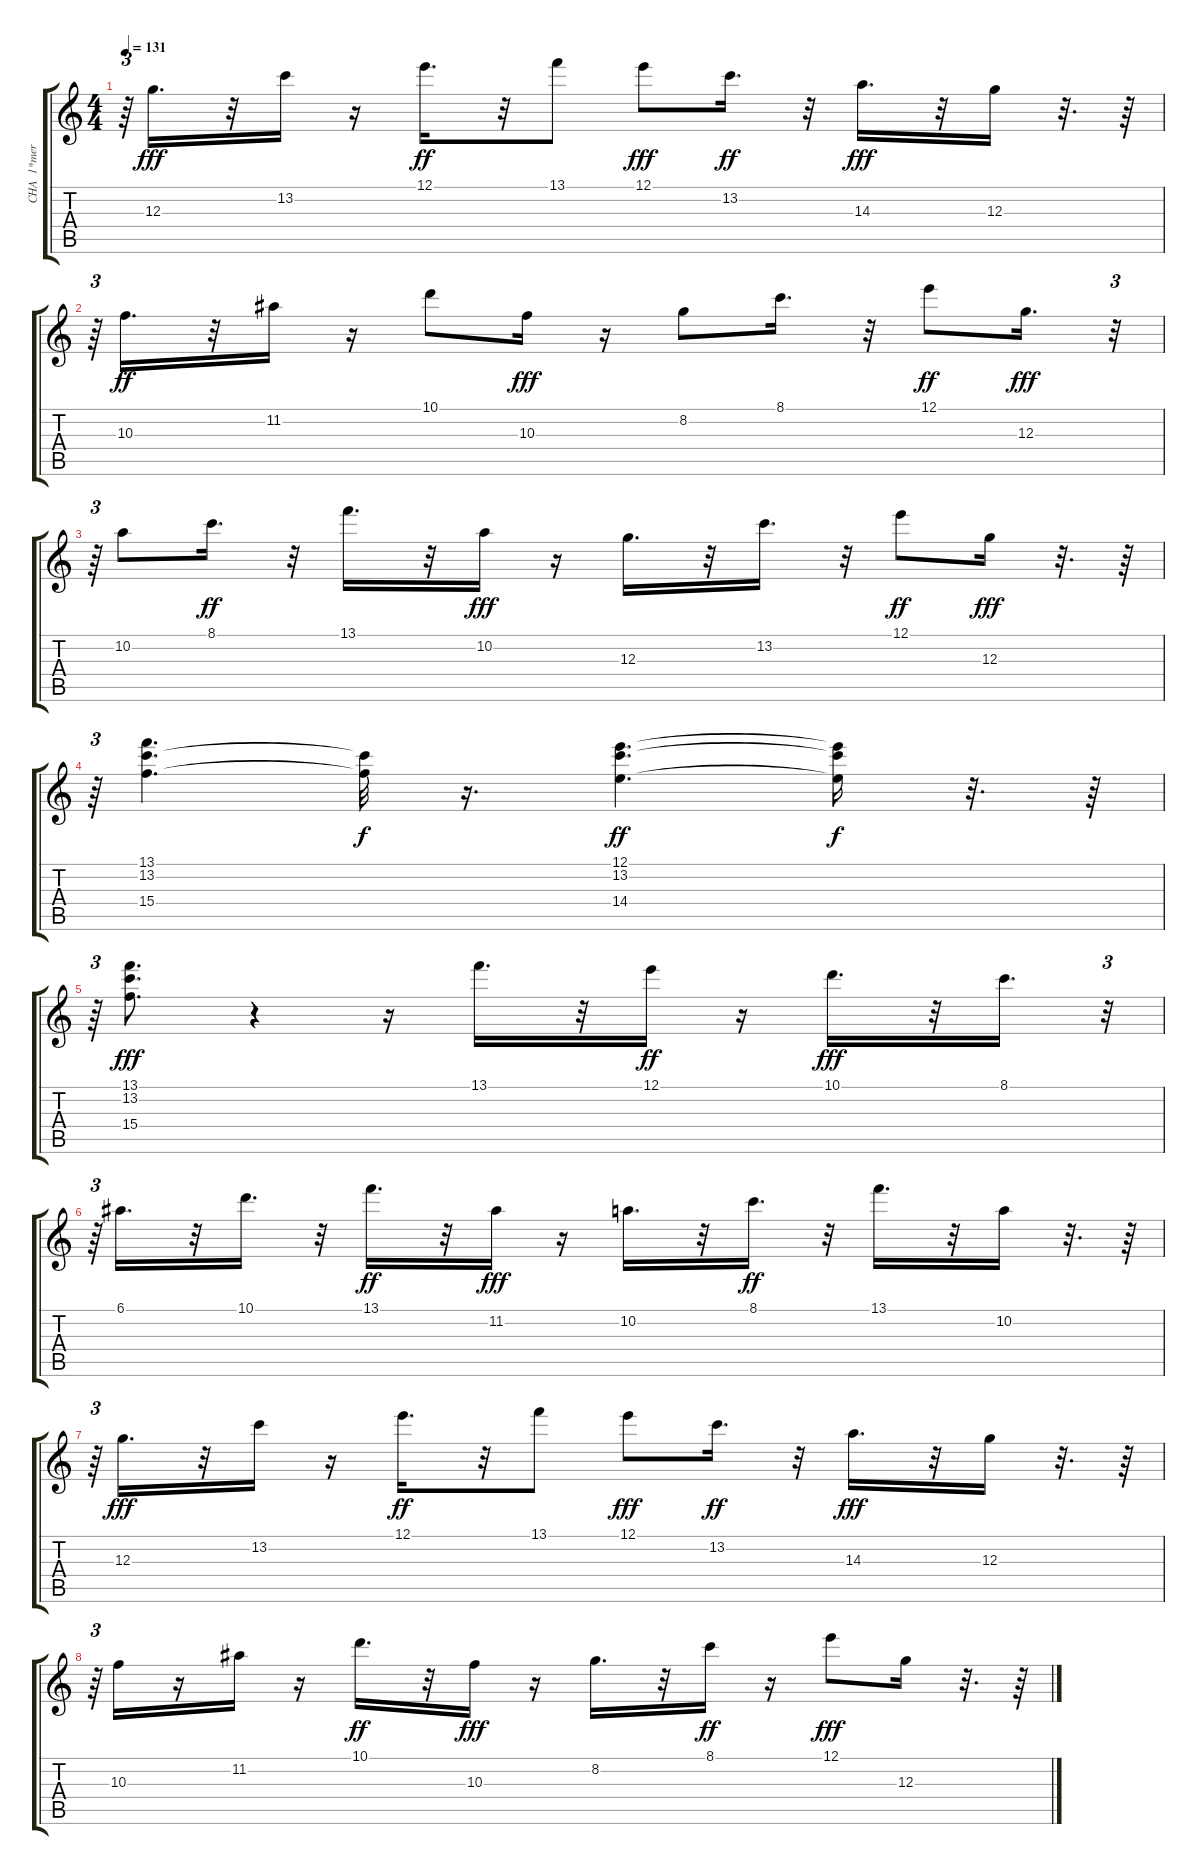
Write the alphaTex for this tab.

\track ("CHA  1*merged" "CHA  1*mer") {instrument acousticguitarsteel}
\staff {score tabs}
\tuning (E4 B3 G3 D3 A2 E2) {hide}
\ts (4 4)
\tempo 131
\clef g2
\ks c
r.64{tu (3 2) dy ff} 12.3.16{d dy fff} r.32 13.2.16 r.16 12.1.16{d dy ff} r.32 13.1.8 12.1.8{dy fff} 13.2.16{d dy ff} r.32 14.3.16{d dy fff} r.32 12.3.16 r.32{d} r.64 |
r.64{tu (3 2)} 10.3.16{d dy ff} r.32 11.2.16 r.16 10.1.8 10.3.16{dy fff} r.16 8.2.8 8.1.16{d} r.32 12.1.8{dy ff} 12.3.16{d dy fff} r.32{tu (3 2)} |
r.64{tu (3 2)} 10.2.8 8.1.16{d dy ff} r.32 13.1.16{d} r.32 10.2.16{dy fff} r.16 12.3.16{d} r.32 13.2.16{d} r.32 12.1.8{dy ff} 12.3.16{dy fff} r.32{d} r.64 |
r.64{tu (3 2)} (13.1 13.2 15.4).4{d} (13.2{t} 15.4{t}).32{dy f} r.16{d} (12.1 13.2 14.4).4{d dy ff} (12.1{t} 13.2{t} 14.4{t}).16{dy f} r.32{d} r.64 |
r.64{tu (3 2)} (13.1 13.2 15.4).8{d dy fff} r.4 r.16 13.1.16{d} r.32 12.1.16{dy ff} r.16 10.1.16{d dy fff} r.32 8.1.16{d} r.32{tu (3 2)} |
r.64{tu (3 2)} 6.1.16{d} r.32 10.1.16{d} r.32 13.1.16{d dy ff} r.32 11.2.16{dy fff} r.16 10.2.16{d} r.32 8.1.16{d dy ff} r.32 13.1.16{d} r.32 10.2.16 r.32{d} r.64 |
r.64{tu (3 2)} 12.3.16{d dy fff} r.32 13.2.16 r.16 12.1.16{d dy ff} r.32 13.1.8 12.1.8{dy fff} 13.2.16{d dy ff} r.32 14.3.16{d dy fff} r.32 12.3.16 r.32{d} r.64 |
r.64{tu (3 2)} 10.3.16 r.16 11.2.16 r.16 10.1.16{d dy ff} r.32 10.3.16{dy fff} r.16 8.2.16{d} r.32 8.1.16{dy ff} r.16 12.1.8{dy fff} 12.3.16 r.32{d} r.64
